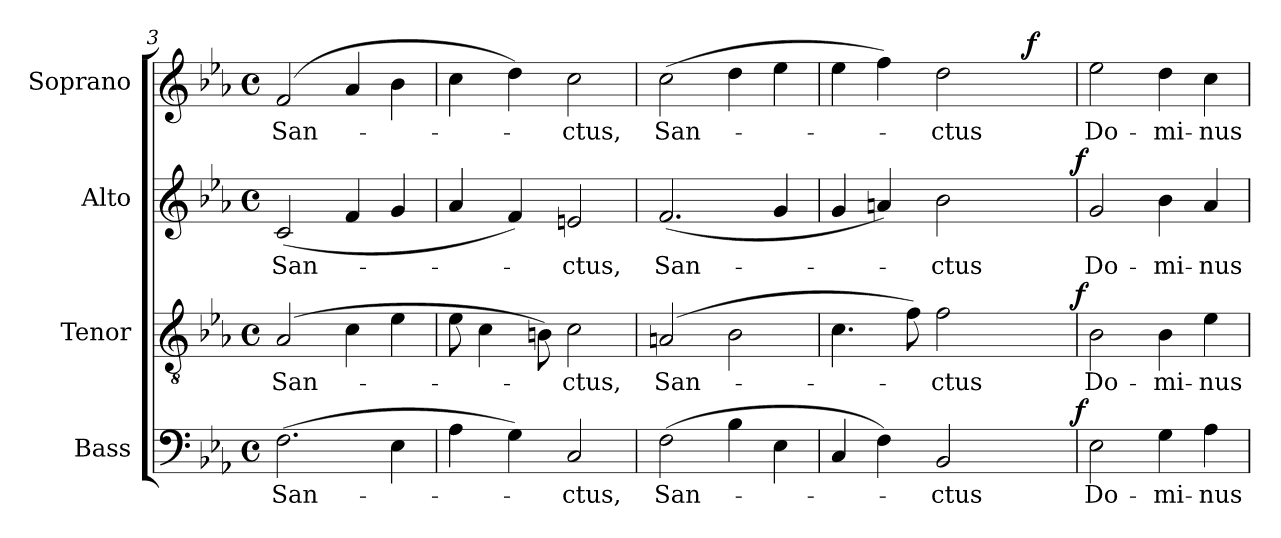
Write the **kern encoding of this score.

**kern	**text	**dynam	**kern	**text	**dynam	**kern	**text	**dynam	**kern	**text	**dynam
*part4	*part4	*part4	*part3	*part3	*part3	*part2	*part2	*part2	*part1	*part1	*part1
*staff4	*staff4	*staff4	*staff3	*staff3	*staff3	*staff2	*staff2	*staff2	*staff1	*staff1	*staff1
*I"Bass	*	*	*I"Tenor	*	*	*I"Alto	*	*	*I"Soprano	*	*
*I'B.	*	*	*I'T.	*	*	*I'A.	*	*	*I'S.	*	*
*clefF4	*	*	*clefGv2	*	*	*clefG2	*	*	*clefG2	*	*
*	*	*	*ITrd7c12	*	*	*	*	*	*	*	*
*k[b-e-a-]	*	*	*k[b-e-a-]	*	*	*k[b-e-a-]	*	*	*k[b-e-a-]	*	*
*E-:	*	*	*E-:	*	*	*E-:	*	*	*E-:	*	*
*M4/4	*	*	*M4/4	*	*	*M4/4	*	*	*M4/4	*	*
*met(c)	*	*	*met(c)	*	*	*met(c)	*	*	*met(c)	*	*
=3	=3	=3	=3	=3	=3	=3	=3	=3	=3	=3	=3
!	!LO:LY:b:color=#000000	!	!	!	!	!	!	!	!	!	!
!	!	!	!	!LO:LY:b:color=#000000	!	!	!	!	!	!	!
!	!	!	!	!	!	!	!LO:LY:b:color=#000000	!	!	!	!
!	!	!	!	!	!	!	!	!	!	!LO:LY:b:color=#000000	!
(2.Fi\	San-	.	(2AA-i/	San-	.	(2ci/	San-	.	(2fi/	San-	.
.	.	.	4Ci\	.	.	4fi/	.	.	4a-i/	.	.
4E-i\	.	.	4E-i\	.	.	4gi/	.	.	4b-i\	.	.
=4	=4	=4	=4	=4	=4	=4	=4	=4	=4	=4	=4
4A-i\	.	.	8E-i\	.	.	4a-i/	.	.	4cci\	.	.
.	.	.	4Ci\	.	.	.	.	.	.	.	.
4Gi\)	.	.	.	.	.	4fi/)	.	.	4ddi\)	.	.
.	.	.	8BBni\)	.	.	.	.	.	.	.	.
!	!LO:LY:b:color=#000000	!	!	!	!	!	!	!	!	!	!
!	!	!	!	!LO:LY:b:color=#000000	!	!	!	!	!	!	!
!	!	!	!	!	!	!	!LO:LY:b:color=#000000	!	!	!	!
!	!	!	!	!	!	!	!	!	!	!LO:LY:b:color=#000000	!
2Ci/	-ctus,	.	2Ci\	-ctus,	.	2eni/	-ctus,	.	2cci\	-ctus,	.
=5	=5	=5	=5	=5	=5	=5	=5	=5	=5	=5	=5
!	!LO:LY:b:color=#000000	!	!	!	!	!	!	!	!	!	!
!	!	!	!	!LO:LY:b:color=#000000	!	!	!	!	!	!	!
!	!	!	!	!	!	!	!LO:LY:b:color=#000000	!	!	!	!
!	!	!	!	!	!	!	!	!	!	!LO:LY:b:color=#000000	!
(2Fi\	San-	.	(2AAni/	San-	.	(2.fi/	San-	.	(2cci\	San-	.
4B-i\	.	.	2BB-i\	.	.	.	.	.	4ddi\	.	.
4E-i\	.	.	.	.	.	4gi/	.	.	4ee-i\	.	.
=6	=6	=6	=6	=6	=6	=6	=6	=6	=6	=6	=6
*^	*	*	*^	*	*	*^	*	*	*^	*	*
4Ci/	2ryy	.	.	4.Ci\	2ryy	.	.	4gi/	2ryy	.	.	4ee-i\	2ryy	.	.
4Fi\)	.	.	.	.	.	.	.	4ani/)	.	.	.	4ffi\)	.	.	.
.	.	.	.	8Fi\)	.	.	.	.	.	.	.	.	.	.	.
!	!	!LO:LY:b:color=#000000	!	!	!	!	!	!	!	!	!	!	!	!	!
!	!	!	!	!	!	!LO:LY:b:color=#000000	!	!	!	!	!	!	!	!	!
!	!	!	!	!	!	!	!	!	!	!LO:LY:b:color=#000000	!	!	!	!	!
!	!	!	!	!	!	!	!	!	!	!	!	!	!	!LO:LY:b:color=#000000	!
2BB-i/	4ryy	-ctus	.	2Fi\	4ryy	-ctus	.	2b-i\	4ryy	-ctus	.	2ddi\	4ryy	-ctus	.
.	8ryy	.	.	.	8ryy	.	.	.	8ryy	.	.	.	8ryy	.	.
.	16ryy	.	.	.	16ryy	.	.	.	16ryy	.	.	.	64ryy	.	.
.	.	.	.	.	.	.	.	.	.	.	.	.	128ryy	.	.
.	.	.	.	.	.	.	.	.	.	.	.	.	512ryy	.	.
.	.	.	.	.	.	.	.	.	.	.	.	.	16ryy	.	f
.	32ryy	.	.	.	32ryy	.	.	.	32ryy	.	.	.	.	.	.
.	.	.	.	.	.	.	.	.	.	.	.	.	32ryy	.	.
.	64ryy	.	.	.	64ryy	.	.	.	64ryy	.	.	.	.	.	.
.	128...ryy	.	.	.	128...ryy	.	.	.	128...ryy	.	.	.	.	.	.
.	.	.	.	.	.	.	.	.	.	.	.	.	256.ryy	.	.
.	1024ryy	.	f	.	1024ryy	.	f	.	1024ryy	.	f	.	.	.	.
*v	*v	*	*	*	*	*	*	*v	*v	*	*	*v	*v	*	*
*	*	*	*v	*v	*	*	*	*	*	*	*	*
=7	=7	=7	=7	=7	=7	=7	=7	=7	=7	=7	=7
*^	*	*	*^	*	*	*^	*	*	*^	*	*
!	!	!LO:LY:b:color=#000000	!	!	!	!	!	!	!	!	!	!	!	!	!
*v	*v	*	*	*	*	*	*	*v	*v	*	*	*v	*v	*	*
*	*	*	*v	*v	*	*	*	*	*	*	*	*
*^	*	*	*^	*	*	*^	*	*	*^	*	*
!	!	!	!	!	!	!LO:LY:b:color=#000000	!	!	!	!	!	!	!	!	!
*v	*v	*	*	*	*	*	*	*v	*v	*	*	*v	*v	*	*
*	*	*	*v	*v	*	*	*	*	*	*	*	*
*^	*	*	*^	*	*	*^	*	*	*^	*	*
!	!	!	!	!	!	!	!	!	!	!LO:LY:b:color=#000000	!	!	!	!	!
*v	*v	*	*	*	*	*	*	*v	*v	*	*	*v	*v	*	*
*	*	*	*v	*v	*	*	*	*	*	*	*	*
*^	*	*	*^	*	*	*^	*	*	*^	*	*
!	!	!	!	!	!	!	!	!	!	!	!	!	!	!LO:LY:b:color=#000000	!
*v	*v	*	*	*	*	*	*	*v	*v	*	*	*v	*v	*	*
*	*	*	*v	*v	*	*	*	*	*	*	*	*
2E-i\	Do-	.	2BB-i\	Do-	.	2gi/	Do-	.	2ee-i\	Do-	.
!	!LO:LY:b:color=#000000	!	!	!	!	!	!	!	!	!	!
!	!	!	!	!LO:LY:b:color=#000000	!	!	!	!	!	!	!
!	!	!	!	!	!	!	!LO:LY:b:color=#000000	!	!	!	!
!	!	!	!	!	!	!	!	!	!	!LO:LY:b:color=#000000	!
4Gi\	-mi-	.	4BB-i\	-mi-	.	4b-i\	-mi-	.	4ddi\	-mi-	.
!	!LO:LY:b:color=#000000	!	!	!	!	!	!	!	!	!	!
!	!	!	!	!LO:LY:b:color=#000000	!	!	!	!	!	!	!
!	!	!	!	!	!	!	!LO:LY:b:color=#000000	!	!	!	!
!	!	!	!	!	!	!	!	!	!	!LO:LY:b:color=#000000	!
4A-i\	-nus	.	4E-i\	-nus	.	4a-i/	-nus	.	4cci\	-nus	.
=	=	=	=	=	=	=	=	=	=	=	=
*-	*-	*-	*-	*-	*-	*-	*-	*-	*-	*-	*-
